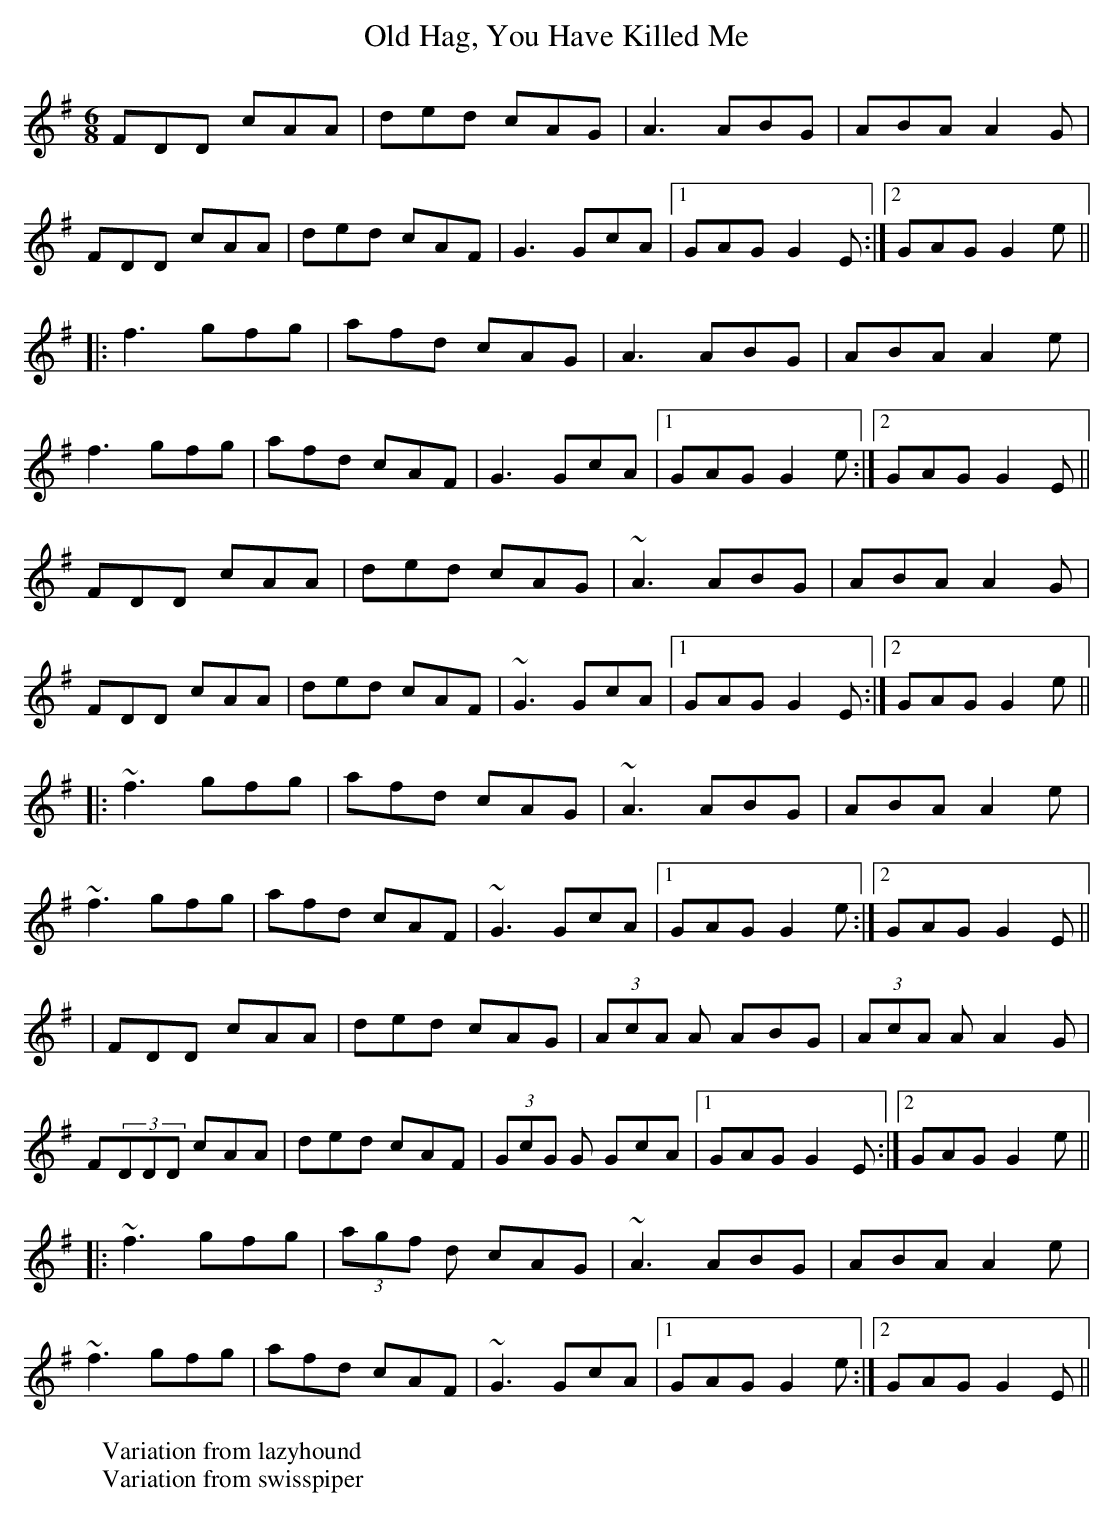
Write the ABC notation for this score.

X:1
T:Old Hag, You Have Killed Me
M:6/8
L:1/8
K:Dmix
FDD cAA|ded cAG|A3 ABG|ABA A2G|
FDD cAA|ded cAF|G3 GcA|1 GAG G2E:|2 GAG G2e||
|:f3 gfg|afd cAG|A3 ABG|ABA A2e|
f3 gfg|afd cAF|G3 GcA|1 GAG G2e:|2 GAG G2E||
W:Variation from lazyhound
FDD cAA|ded cAG|~A3 ABG|ABA A2G|
FDD cAA|ded cAF|~G3 GcA|1 GAG G2E:|2 GAG G2e||
|:~f3 gfg|afd cAG|~A3 ABG|ABA A2e|
~f3 gfg|afd cAF|~G3 GcA|1 GAG G2e:|2 GAG G2E||
W:Variation from swisspiper
|FDD cAA|ded cAG|(3AcA A ABG|(3AcA A A2G|
F(3DDD cAA|ded cAF|(3GcG G GcA|1 GAG G2E:|2 GAG G2e||
|:~f3 gfg|(3agf d cAG|~A3 ABG|ABA A2e|
~f3 gfg|afd cAF|~G3 GcA|1 GAG G2e:|2 GAG G2E||
